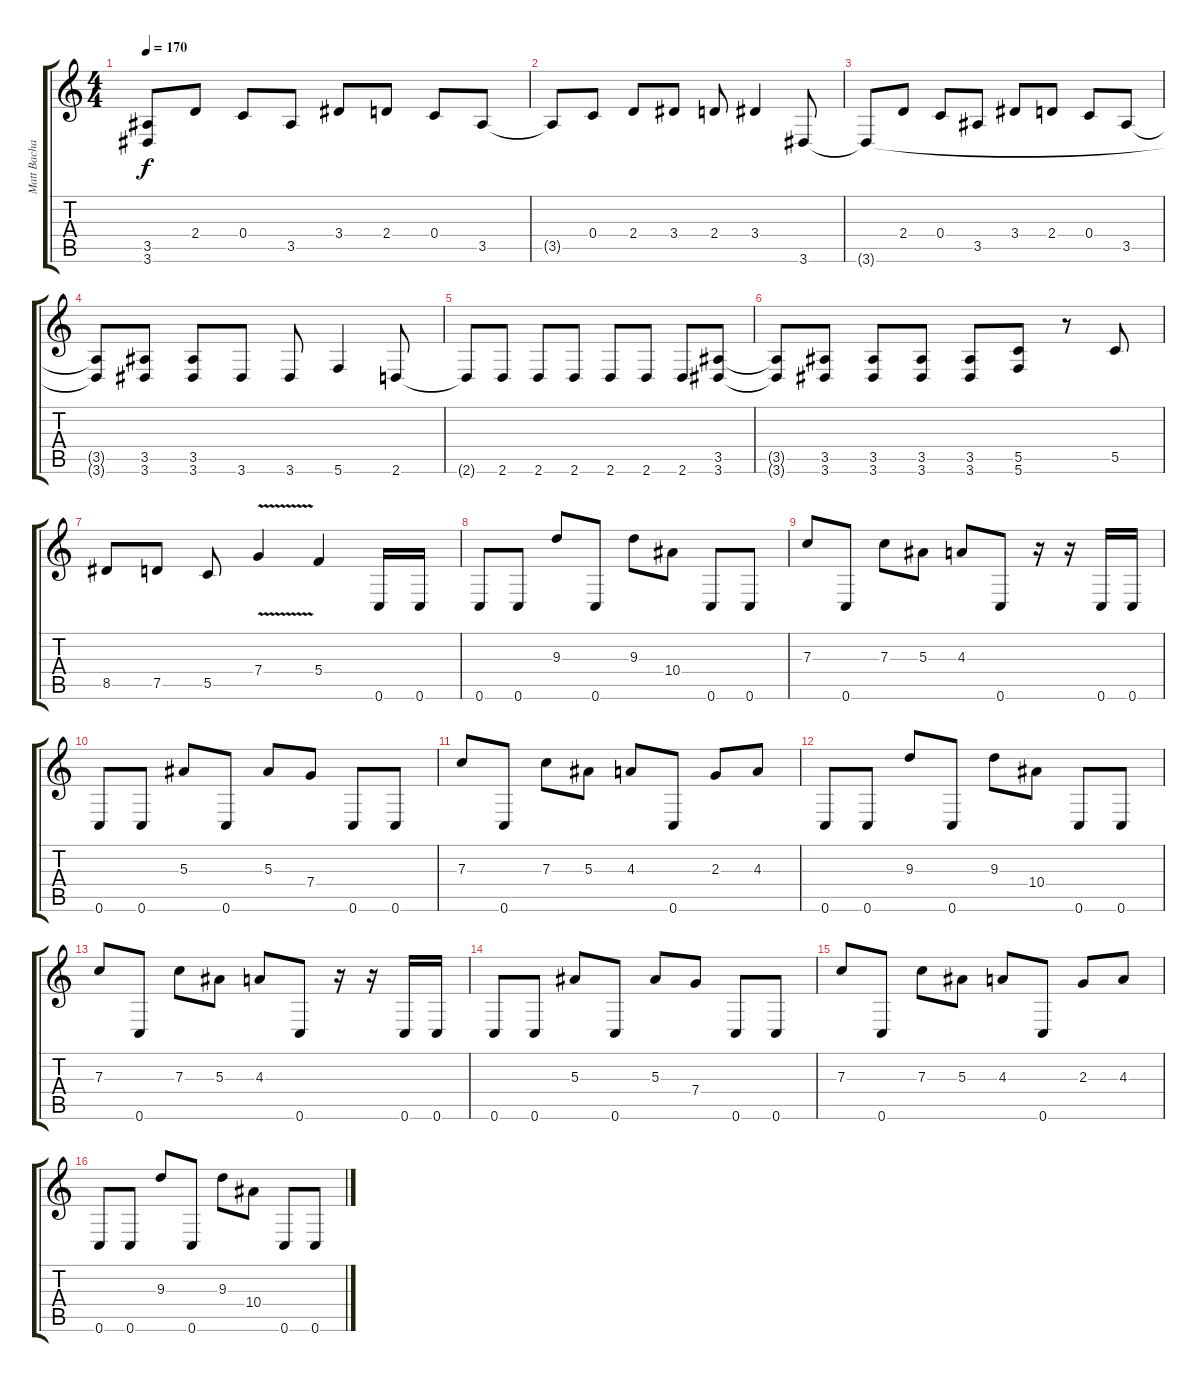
\track ("Matt Bachand" "Matt Bacha") {instrument distortionguitar}
\staff {score tabs}
\tuning (D4 A3 F3 C3 G2 C2) {hide}
\ts (4 4)
\tempo 170
\clef g2
\ks c
(3.5{t} 3.6{t}).8{dy f} 2.4.8 0.4.8 3.5.8 3.4.8 2.4.8 0.4.8 3.5.8 |
3.5{t}.8 0.4.8 2.4.8 3.4.8 2.4.8 3.4.4 3.6.8 |
3.6{t}.8 2.4.8 0.4.8 3.5.8 3.4.8 2.4.8 0.4.8 3.5.8 |
(3.5{t} 3.6{t}).8 (3.5 3.6).8 (3.5 3.6).8 3.6.8 3.6.8 5.6.4 2.6.8 |
2.6{t}.8 2.6.8 2.6.8 2.6.8 2.6.8 2.6.8 2.6.8 (3.5 3.6).8 |
(3.5{t} 3.6{t}).8 (3.5 3.6).8 (3.5 3.6).8 (3.5 3.6).8 (3.5 3.6).8 (5.5 5.6).8 r.8 5.5.8 |
8.5.8 7.5.8 5.5.8 7.4{v}.4 5.4.4 0.6.16 0.6.16 |
0.6.8 0.6.8 9.3.8 0.6.8 9.3.8 10.4.8 0.6.8 0.6.8 |
7.3.8 0.6.8 7.3.8 5.3.8 4.3.8 0.6.8 r.16 r.16 0.6.16 0.6.16 |
0.6.8 0.6.8 5.3.8 0.6.8 5.3.8 7.4.8 0.6.8 0.6.8 |
7.3.8 0.6.8 7.3.8 5.3.8 4.3.8 0.6.8 2.3.8 4.3.8 |
0.6.8 0.6.8 9.3.8 0.6.8 9.3.8 10.4.8 0.6.8 0.6.8 |
7.3.8 0.6.8 7.3.8 5.3.8 4.3.8 0.6.8 r.16 r.16 0.6.16 0.6.16 |
0.6.8 0.6.8 5.3.8 0.6.8 5.3.8 7.4.8 0.6.8 0.6.8 |
7.3.8 0.6.8 7.3.8 5.3.8 4.3.8 0.6.8 2.3.8 4.3.8 |
0.6.8 0.6.8 9.3.8 0.6.8 9.3.8 10.4.8 0.6.8 0.6.8
